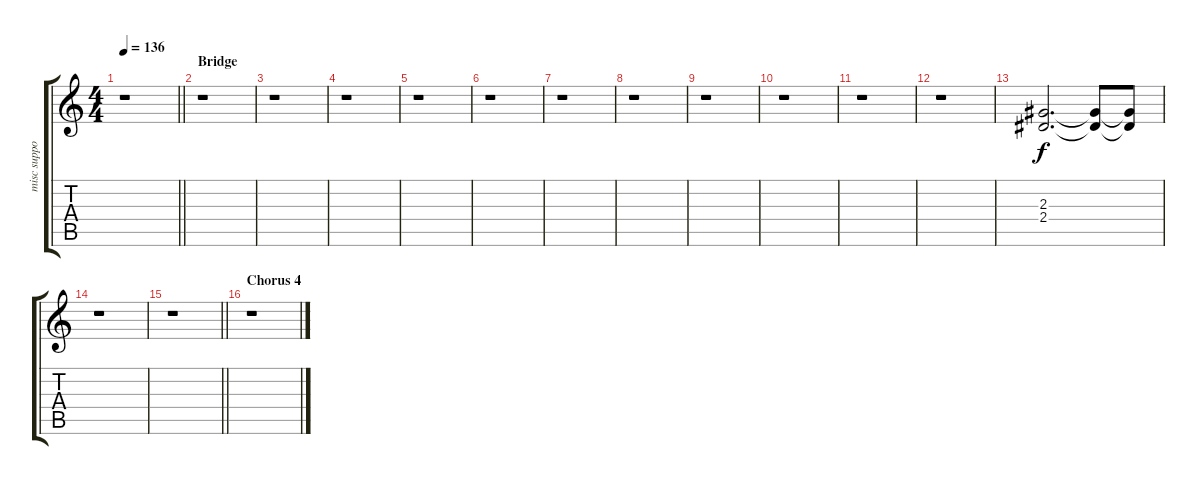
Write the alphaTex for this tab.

\track ("misc support track" "misc suppo") {instrument distortionguitar}
\staff {score tabs}
\tuning (Eb4 Bb3 Gb3 Db3 Ab2 Db2) {hide}
\ts (4 4)
\tempo 136
\clef g2
\barLineRight lightlight
\ks c
r.1{dy f} |
\section ("" "Bridge")
r.1 |
r.1 |
r.1 |
r.1 |
r.1 |
r.1 |
r.1 |
r.1 |
r.1 |
r.1 |
r.1{volume 0 balance 12 instrument distortionguitar} |
(2.3 2.4).2{d} (2.3{t} 2.4{t}).8{volume 8} (2.3{t} 2.4{t}).8 |
r.1 |
\barLineRight lightlight
r.1 |
\section ("" "Chorus 4")
r.1
